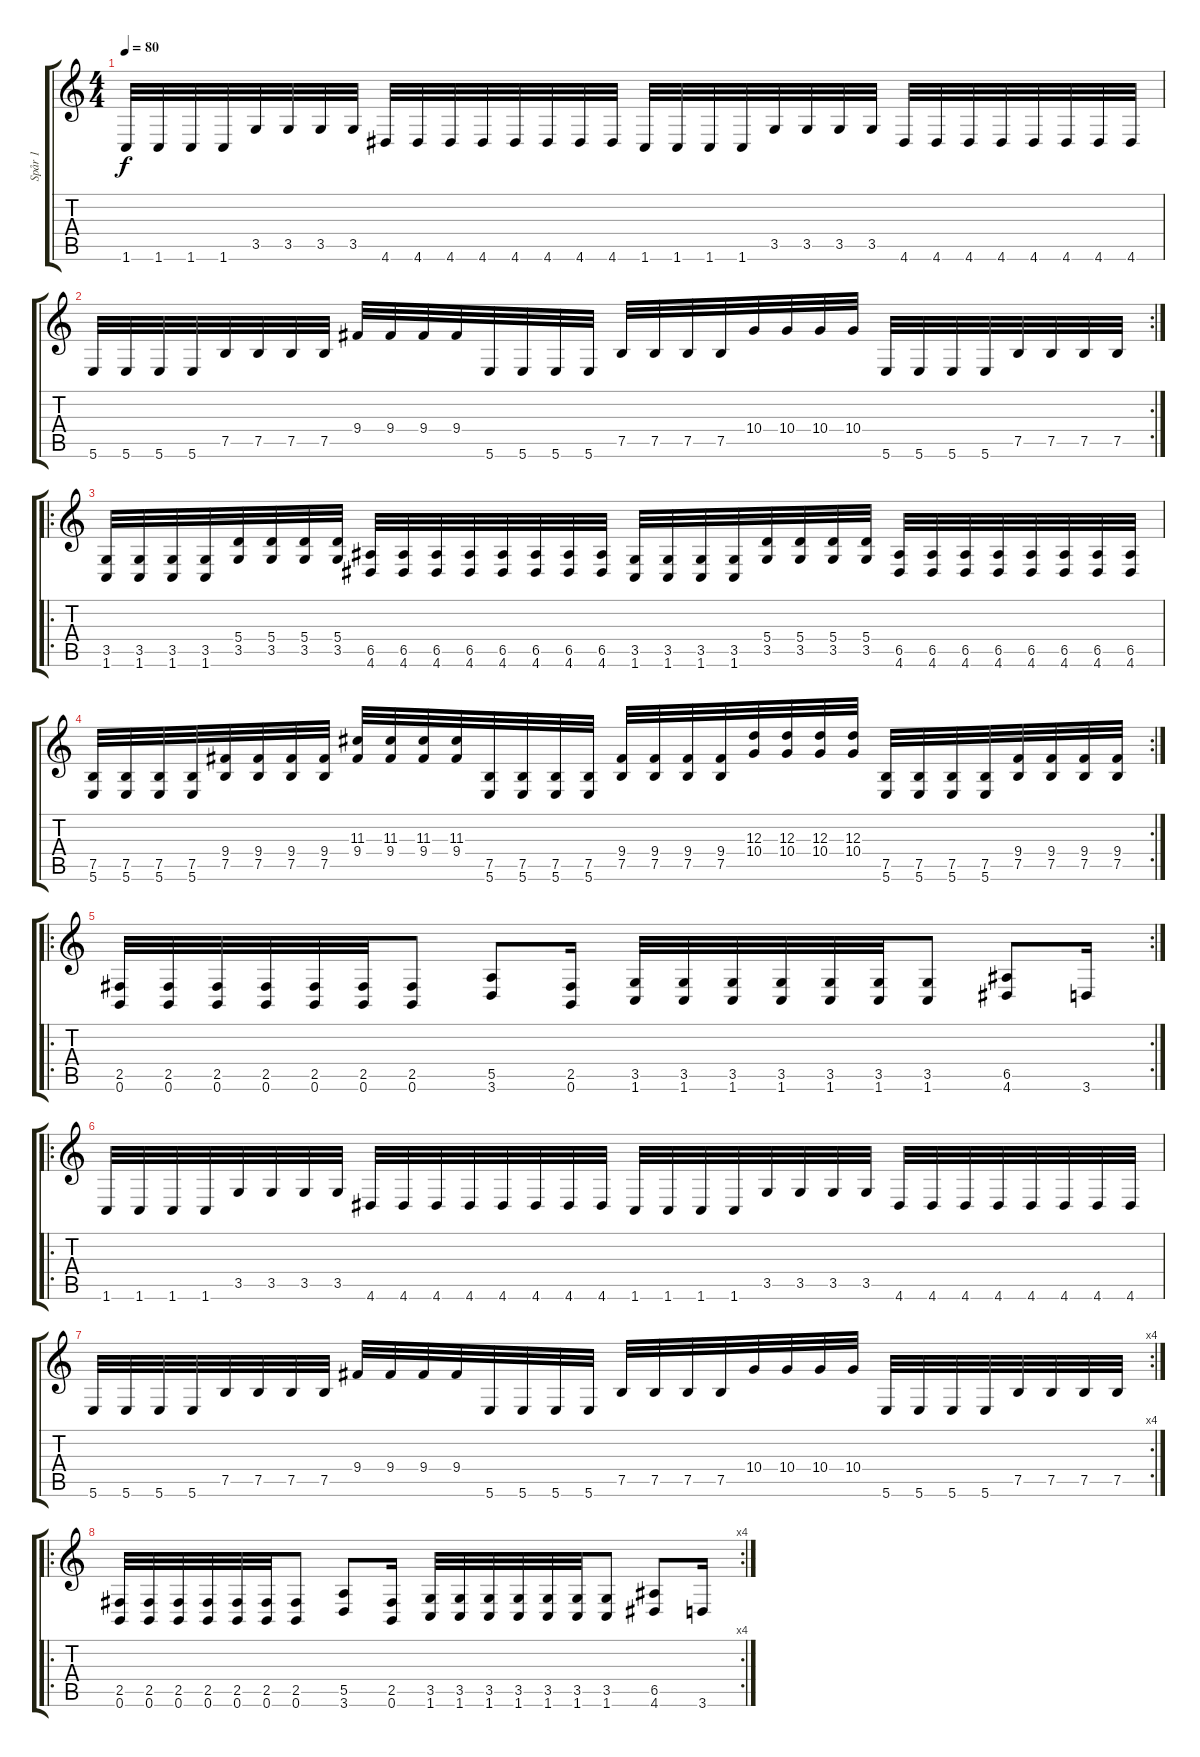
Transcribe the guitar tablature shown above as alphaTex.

\track ("Spår 1" "Spår 1") {instrument overdrivenguitar}
\staff {score tabs}
\tuning (B3 Gb3 D3 A2 E2 B1) {hide}
\ts (4 4)
\tempo 80
\clef g2
\ks c
1.6.32{dy f instrument overdrivenguitar} 1.6.32 1.6.32 1.6.32 3.5.32 3.5.32 3.5.32 3.5.32 4.6.32 4.6.32 4.6.32 4.6.32 4.6.32 4.6.32 4.6.32 4.6.32 1.6.32 1.6.32 1.6.32 1.6.32 3.5.32 3.5.32 3.5.32 3.5.32 4.6.32 4.6.32 4.6.32 4.6.32 4.6.32 4.6.32 4.6.32 4.6.32 |
\rc 2
5.6.32 5.6.32 5.6.32 5.6.32 7.5.32 7.5.32 7.5.32 7.5.32 9.4.32 9.4.32 9.4.32 9.4.32 5.6.32 5.6.32 5.6.32 5.6.32 7.5.32 7.5.32 7.5.32 7.5.32 10.4.32 10.4.32 10.4.32 10.4.32 5.6.32 5.6.32 5.6.32 5.6.32 7.5.32 7.5.32 7.5.32 7.5.32 |
\ro
(3.5 1.6).32 (3.5 1.6).32 (3.5 1.6).32 (3.5 1.6).32 (5.4 3.5).32 (5.4 3.5).32 (5.4 3.5).32 (5.4 3.5).32 (6.5 4.6).32 (6.5 4.6).32 (6.5 4.6).32 (6.5 4.6).32 (6.5 4.6).32 (6.5 4.6).32 (6.5 4.6).32 (6.5 4.6).32 (3.5 1.6).32 (3.5 1.6).32 (3.5 1.6).32 (3.5 1.6).32 (5.4 3.5).32 (5.4 3.5).32 (5.4 3.5).32 (5.4 3.5).32 (6.5 4.6).32 (6.5 4.6).32 (6.5 4.6).32 (6.5 4.6).32 (6.5 4.6).32 (6.5 4.6).32 (6.5 4.6).32 (6.5 4.6).32 |
\rc 2
(7.5 5.6).32 (7.5 5.6).32 (7.5 5.6).32 (7.5 5.6).32 (9.4 7.5).32 (9.4 7.5).32 (9.4 7.5).32 (9.4 7.5).32 (11.3 9.4).32 (11.3 9.4).32 (11.3 9.4).32 (11.3 9.4).32 (7.5 5.6).32 (7.5 5.6).32 (7.5 5.6).32 (7.5 5.6).32 (9.4 7.5).32 (9.4 7.5).32 (9.4 7.5).32 (9.4 7.5).32 (12.3 10.4).32 (12.3 10.4).32 (12.3 10.4).32 (12.3 10.4).32 (7.5 5.6).32 (7.5 5.6).32 (7.5 5.6).32 (7.5 5.6).32 (9.4 7.5).32 (9.4 7.5).32 (9.4 7.5).32 (9.4 7.5).32 |
\ro
\rc 2
(2.5 0.6).32 (2.5 0.6).32 (2.5 0.6).32 (2.5 0.6).32 (2.5 0.6).32 (2.5 0.6).32 (2.5 0.6).8 (5.5 3.6).8 (2.5 0.6).16 (3.5 1.6).32 (3.5 1.6).32 (3.5 1.6).32 (3.5 1.6).32 (3.5 1.6).32 (3.5 1.6).32 (3.5 1.6).8 (6.5 4.6).8 3.6.16 |
\ro
1.6.32 1.6.32 1.6.32 1.6.32 3.5.32 3.5.32 3.5.32 3.5.32 4.6.32 4.6.32 4.6.32 4.6.32 4.6.32 4.6.32 4.6.32 4.6.32 1.6.32 1.6.32 1.6.32 1.6.32 3.5.32 3.5.32 3.5.32 3.5.32 4.6.32 4.6.32 4.6.32 4.6.32 4.6.32 4.6.32 4.6.32 4.6.32 |
\rc 4
5.6.32 5.6.32 5.6.32 5.6.32 7.5.32 7.5.32 7.5.32 7.5.32 9.4.32 9.4.32 9.4.32 9.4.32 5.6.32 5.6.32 5.6.32 5.6.32 7.5.32 7.5.32 7.5.32 7.5.32 10.4.32 10.4.32 10.4.32 10.4.32 5.6.32 5.6.32 5.6.32 5.6.32 7.5.32 7.5.32 7.5.32 7.5.32 |
\ro
\rc 4
(2.5 0.6).32 (2.5 0.6).32 (2.5 0.6).32 (2.5 0.6).32 (2.5 0.6).32 (2.5 0.6).32 (2.5 0.6).8 (5.5 3.6).8 (2.5 0.6).16 (3.5 1.6).32 (3.5 1.6).32 (3.5 1.6).32 (3.5 1.6).32 (3.5 1.6).32 (3.5 1.6).32 (3.5 1.6).8 (6.5 4.6).8 3.6.16
